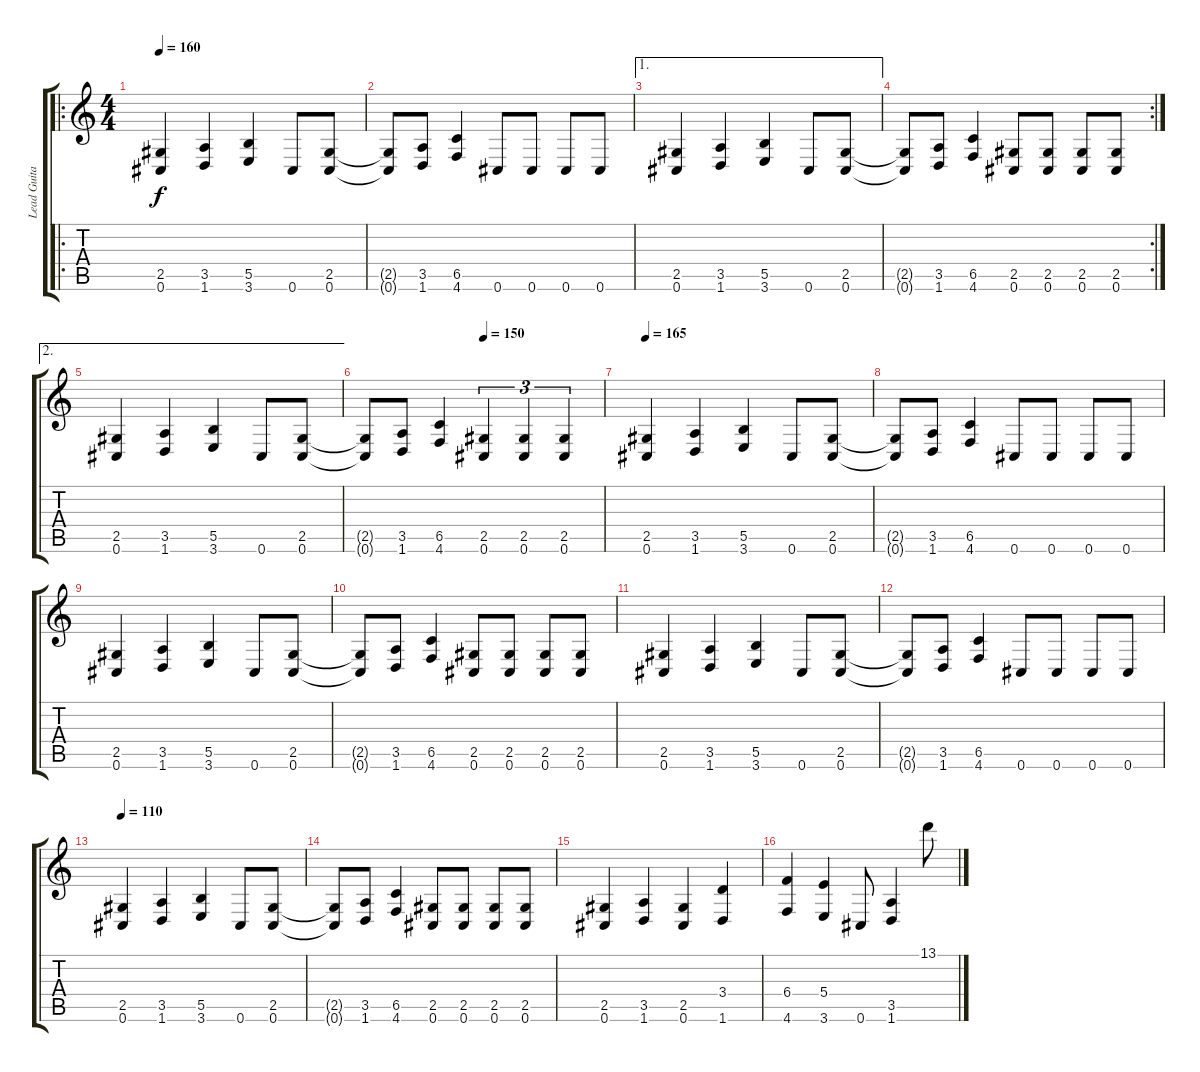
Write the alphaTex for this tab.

\track ("Lead Guitar" "Lead Guita") {instrument distortionguitar}
\staff {score tabs}
\tuning (Db4 Ab3 E3 B2 Gb2 Db2) {hide}
\ro
\ts (4 4)
\tempo 160
\clef g2
\ks c
(2.5 0.6).4{dy f} (3.5 1.6).4 (5.5 3.6).4 0.6.8 (2.5 0.6).8 |
(2.5{t} 0.6{t}).8 (3.5 1.6).8 (6.5 4.6).4 0.6.8 0.6.8 0.6.8 0.6.8 |
\ae 1
(2.5 0.6).4 (3.5 1.6).4 (5.5 3.6).4 0.6.8 (2.5 0.6).8 |
\rc 2
(2.5{t} 0.6{t}).8 (3.5 1.6).8 (6.5 4.6).4 (2.5 0.6).8 (2.5 0.6).8 (2.5 0.6).8 (2.5 0.6).8 |
\ae 2
(2.5 0.6).4 (3.5 1.6).4 (5.5 3.6).4 0.6.8 (2.5 0.6).8 |
\tempo (150 0.5)
(2.5{t} 0.6{t}).8 (3.5 1.6).8 (6.5 4.6).4 (2.5 0.6).4{tu (3 2)} (2.5 0.6).4{tu (3 2)} (2.5 0.6).4{tu (3 2)} |
\tempo 165
(2.5 0.6).4 (3.5 1.6).4 (5.5 3.6).4 0.6.8 (2.5 0.6).8 |
(2.5{t} 0.6{t}).8 (3.5 1.6).8 (6.5 4.6).4 0.6.8 0.6.8 0.6.8 0.6.8 |
(2.5 0.6).4 (3.5 1.6).4 (5.5 3.6).4 0.6.8 (2.5 0.6).8 |
(2.5{t} 0.6{t}).8 (3.5 1.6).8 (6.5 4.6).4 (2.5 0.6).8 (2.5 0.6).8 (2.5 0.6).8 (2.5 0.6).8 |
(2.5 0.6).4 (3.5 1.6).4 (5.5 3.6).4 0.6.8 (2.5 0.6).8 |
(2.5{t} 0.6{t}).8 (3.5 1.6).8 (6.5 4.6).4 0.6.8 0.6.8 0.6.8 0.6.8 |
\tempo 110
(2.5 0.6).4 (3.5 1.6).4 (5.5 3.6).4 0.6.8 (2.5 0.6).8 |
(2.5{t} 0.6{t}).8 (3.5 1.6).8 (6.5 4.6).4 (2.5 0.6).8 (2.5 0.6).8 (2.5 0.6).8 (2.5 0.6).8 |
(2.5 0.6).4 (3.5 1.6).4 (2.5 0.6).4 (3.4 1.6).4 |
(6.4 4.6).4 (5.4 3.6).4 0.6.8 (3.5 1.6).4 13.1.8
